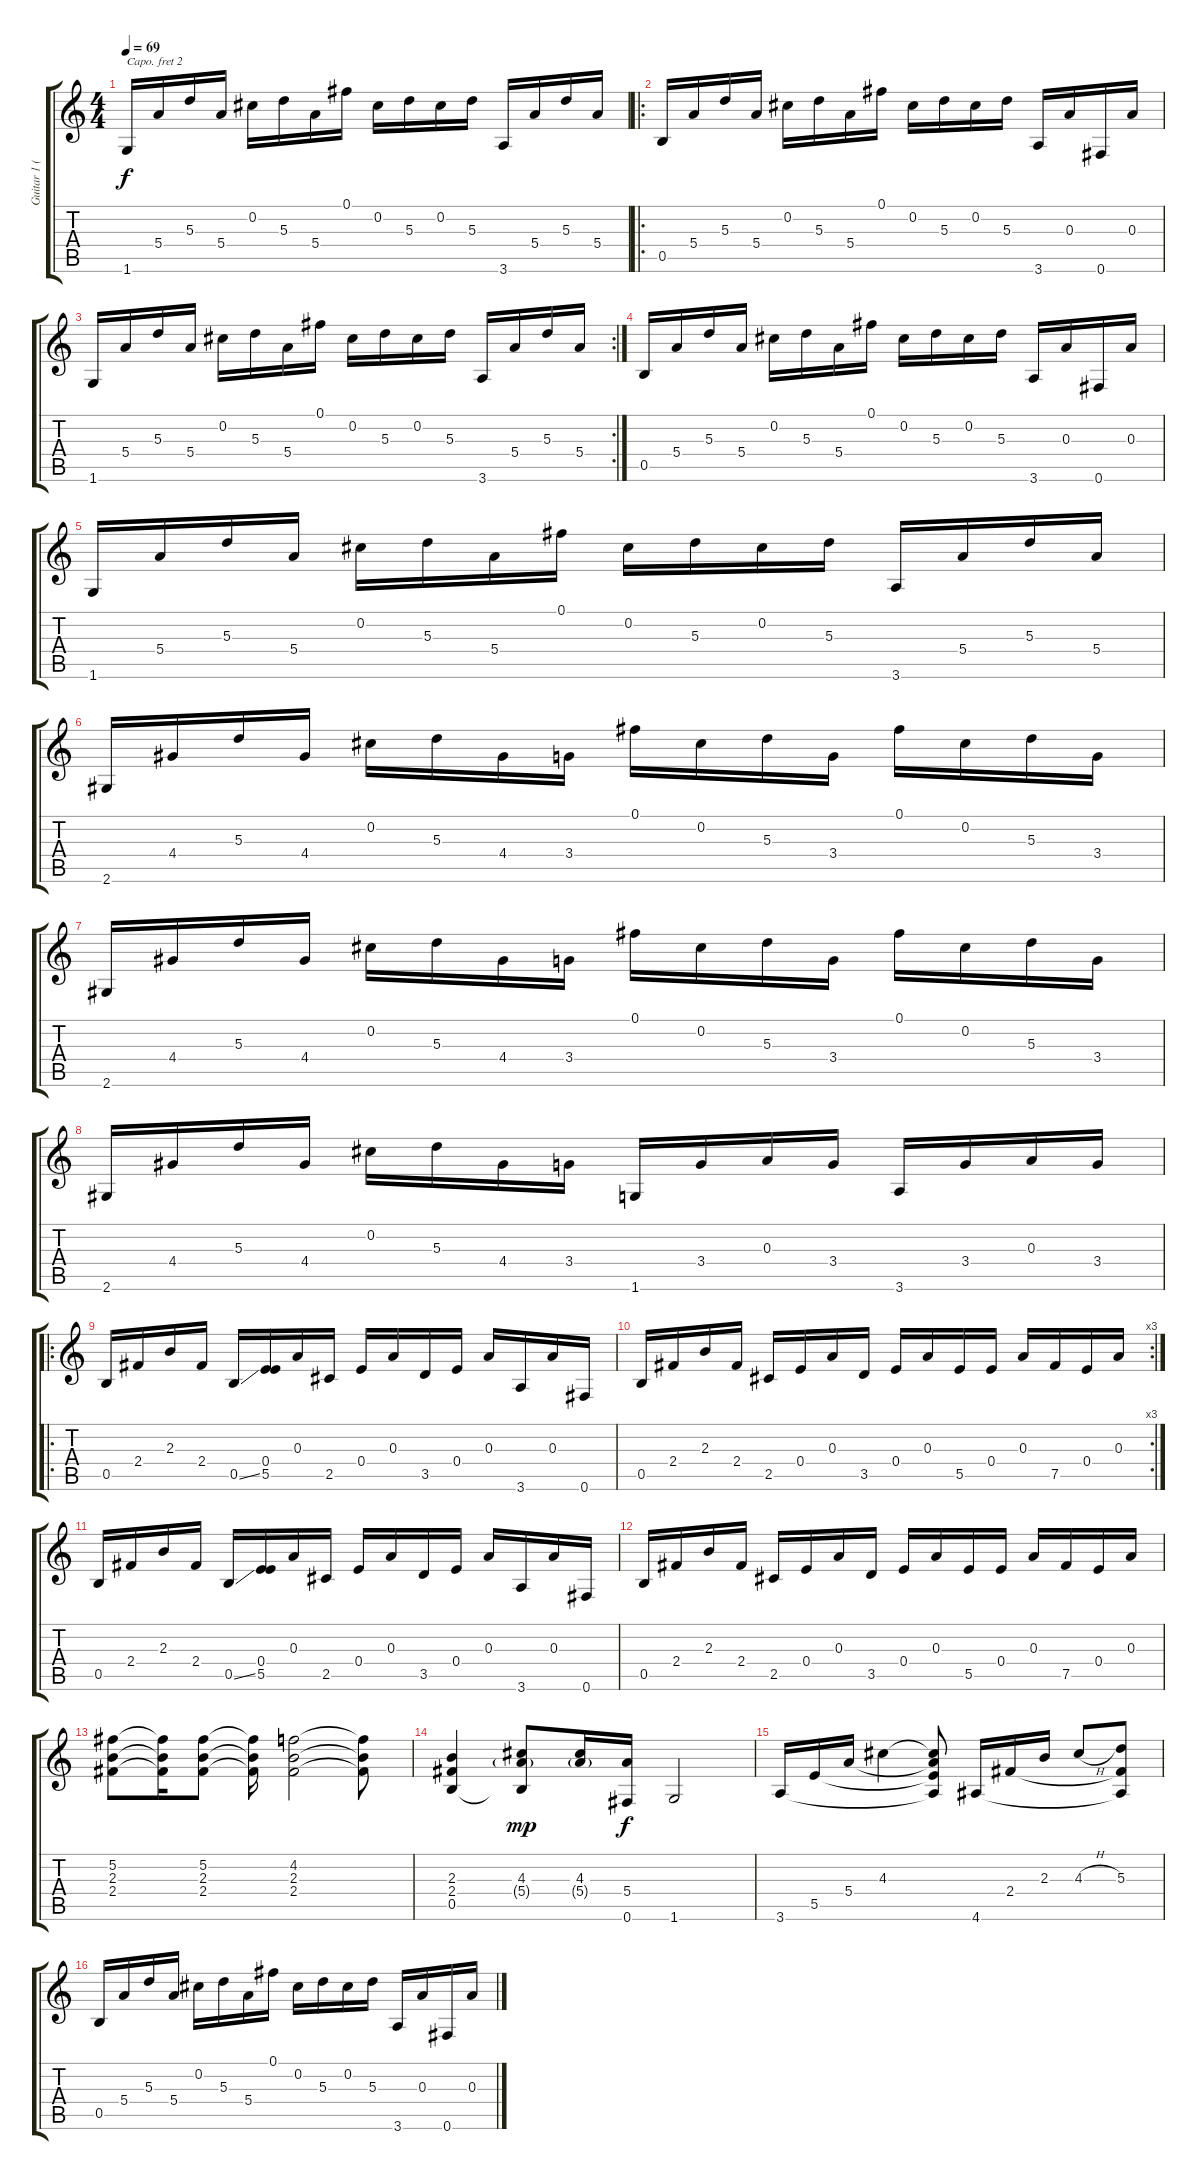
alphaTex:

\track ("Guitar 1 (easier to read)" "Guitar 1 (") {instrument acousticguitarnylon}
\staff {score tabs}
\capo 2
\tuning (E4 B3 G3 D3 A2 E2) {hide}
\ts (4 4)
\tempo 69
\clef g2
\ks c
1.6.16{dy f} 5.4.16 5.3.16 5.4.16 0.2.16 5.3.16 5.4.16 0.1.16 0.2.16 5.3.16 0.2.16 5.3.16 3.6.16 5.4.16 5.3.16 5.4.16 |
\ro
0.5.16 5.4.16 5.3.16 5.4.16 0.2.16 5.3.16 5.4.16 0.1.16 0.2.16 5.3.16 0.2.16 5.3.16 3.6.16 0.3.16 0.6.16 0.3.16 |
\rc 2
1.6.16 5.4.16 5.3.16 5.4.16 0.2.16 5.3.16 5.4.16 0.1.16 0.2.16 5.3.16 0.2.16 5.3.16 3.6.16 5.4.16 5.3.16 5.4.16 |
0.5.16 5.4.16 5.3.16 5.4.16 0.2.16 5.3.16 5.4.16 0.1.16 0.2.16 5.3.16 0.2.16 5.3.16 3.6.16 0.3.16 0.6.16 0.3.16 |
1.6.16 5.4.16 5.3.16 5.4.16 0.2.16 5.3.16 5.4.16 0.1.16 0.2.16 5.3.16 0.2.16 5.3.16 3.6.16 5.4.16 5.3.16 5.4.16 |
2.6.16 4.4.16 5.3.16 4.4.16 0.2.16 5.3.16 4.4.16 3.4.16 0.1.16 0.2.16 5.3.16 3.4.16 0.1.16 0.2.16 5.3.16 3.4.16 |
2.6.16 4.4.16 5.3.16 4.4.16 0.2.16 5.3.16 4.4.16 3.4.16 0.1.16 0.2.16 5.3.16 3.4.16 0.1.16 0.2.16 5.3.16 3.4.16 |
2.6.16 4.4.16 5.3.16 4.4.16 0.2.16 5.3.16 4.4.16 3.4.16 1.6.16 3.4.16 0.3.16 3.4.16 3.6.16 3.4.16 0.3.16 3.4.16 |
\ro
0.5.16 2.4.16 2.3.16 2.4.16 0.5{ss}.16 (0.4 5.5).16 0.3.16 2.5.16 0.4.16 0.3.16 3.5.16 0.4.16 0.3.16 3.6.16 0.3.16 0.6.16 |
\rc 3
0.5.16 2.4.16 2.3.16 2.4.16 2.5.16 0.4.16 0.3.16 3.5.16 0.4.16 0.3.16 5.5.16 0.4.16 0.3.16 7.5.16 0.4.16 0.3.16 |
0.5.16 2.4.16 2.3.16 2.4.16 0.5{ss}.16 (0.4 5.5).16 0.3.16 2.5.16 0.4.16 0.3.16 3.5.16 0.4.16 0.3.16 3.6.16 0.3.16 0.6.16 |
0.5.16 2.4.16 2.3.16 2.4.16 2.5.16 0.4.16 0.3.16 3.5.16 0.4.16 0.3.16 5.5.16 0.4.16 0.3.16 7.5.16 0.4.16 0.3.16 |
(5.2 2.3 2.4).8 (5.2{t} 2.3{t} 2.4{t}).16 (5.2 2.3 2.4).8 (5.2{t} 2.3{t} 2.4{t}).16 (4.2 2.3 2.4).2 (4.2{t} 2.3{t} 2.4{t}).8 |
(2.3 2.4 0.5).4 (4.3 5.4{g} 0.5{t}).8{dy mp} (4.3 5.4{g}).16 (5.4 0.6).16{dy f} 1.6.2 |
3.6.16 5.5.16 5.4.16 4.3.4 (4.3{t} 5.4{t} 5.5{t} 3.6{t}).8 4.6.16 2.4.16 2.3.16 4.3{h}.8 (5.3 2.4{t} 4.6{t}).8 |
0.5.16 5.4.16 5.3.16 5.4.16 0.2.16 5.3.16 5.4.16 0.1.16 0.2.16 5.3.16 0.2.16 5.3.16 3.6.16 0.3.16 0.6.16 0.3.16
